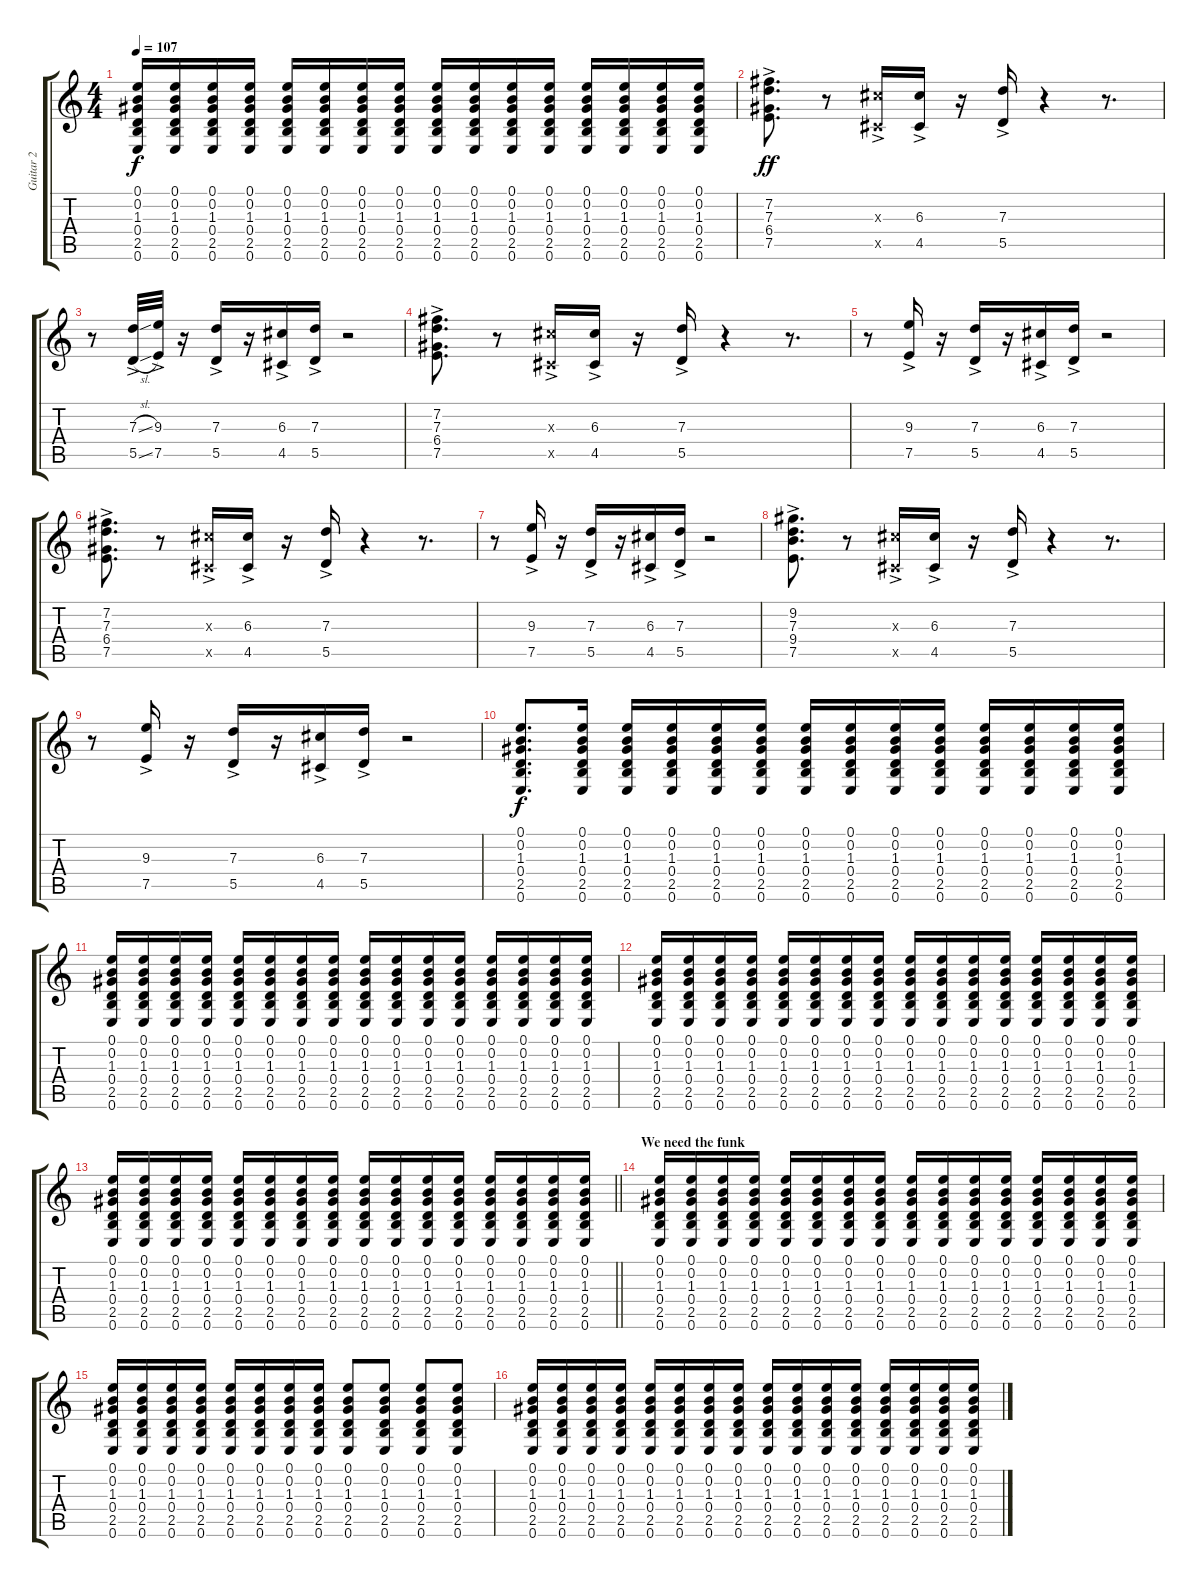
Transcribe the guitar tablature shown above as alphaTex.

\track ("Guitar 2" "Guitar 2") {instrument electricguitarjazz}
\staff {score tabs}
\tuning (E4 B3 G3 D3 A2 E2) {hide}
\ts (4 4)
\tempo 107
\clef g2
\ks c
(0.1 0.2 1.3 0.4 2.5 0.6).16{dy f} (0.1 0.2 1.3 0.4 2.5 0.6).16 (0.1 0.2 1.3 0.4 2.5 0.6).16 (0.1 0.2 1.3 0.4 2.5 0.6).16 (0.1 0.2 1.3 0.4 2.5 0.6).16 (0.1 0.2 1.3 0.4 2.5 0.6).16 (0.1 0.2 1.3 0.4 2.5 0.6).16 (0.1 0.2 1.3 0.4 2.5 0.6).16 (0.1 0.2 1.3 0.4 2.5 0.6).16 (0.1 0.2 1.3 0.4 2.5 0.6).16 (0.1 0.2 1.3 0.4 2.5 0.6).16 (0.1 0.2 1.3 0.4 2.5 0.6).16 (0.1 0.2 1.3 0.4 2.5 0.6).16 (0.1 0.2 1.3 0.4 2.5 0.6).16 (0.1 0.2 1.3 0.4 2.5 0.6).16 (0.1 0.2 1.3 0.4 2.5 0.6).16 |
(7.2{ac} 7.3{ac} 6.4{ac} 7.5{ac}).8{d dy ff} r.8 (6.3{ac x} 4.5{ac x}).16 (6.3{ac} 4.5{ac}).16 r.16 (7.3{ac} 5.5{ac}).16 r.4 r.8{d} |
r.8 (7.3{sl ac} 5.5{sl ac}).32 (9.3{ac} 7.5{ac}).32 r.16 (7.3{ac} 5.5{ac}).16 r.16 (6.3{ac} 4.5{ac}).16 (7.3{ac} 5.5{ac}).16 r.2 |
(7.2{ac} 7.3{ac} 6.4{ac} 7.5{ac}).8{d} r.8 (6.3{ac x} 4.5{ac x}).16 (6.3{ac} 4.5{ac}).16 r.16 (7.3{ac} 5.5{ac}).16 r.4 r.8{d} |
r.8 (9.3{ac} 7.5{ac}).16 r.16 (7.3{ac} 5.5{ac}).16 r.16 (6.3{ac} 4.5{ac}).16 (7.3{ac} 5.5{ac}).16 r.2 |
(7.2{ac} 7.3{ac} 6.4{ac} 7.5{ac}).8{d} r.8 (6.3{ac x} 4.5{ac x}).16 (6.3{ac} 4.5{ac}).16 r.16 (7.3{ac} 5.5{ac}).16 r.4 r.8{d} |
r.8 (9.3{ac} 7.5{ac}).16 r.16 (7.3{ac} 5.5{ac}).16 r.16 (6.3{ac} 4.5{ac}).16 (7.3{ac} 5.5{ac}).16 r.2 |
(9.2{ac} 7.3{ac} 9.4{ac} 7.5{ac}).8{d} r.8 (6.3{ac x} 4.5{ac x}).16 (6.3{ac} 4.5{ac}).16 r.16 (7.3{ac} 5.5{ac}).16 r.4 r.8{d} |
r.8 (9.3{ac} 7.5{ac}).16 r.16 (7.3{ac} 5.5{ac}).16 r.16 (6.3{ac} 4.5{ac}).16 (7.3{ac} 5.5{ac}).16 r.2 |
(0.1 0.2 1.3 0.4 2.5 0.6).8{d dy f} (0.1 0.2 1.3 0.4 2.5 0.6).16 (0.1 0.2 1.3 0.4 2.5 0.6).16 (0.1 0.2 1.3 0.4 2.5 0.6).16 (0.1 0.2 1.3 0.4 2.5 0.6).16 (0.1 0.2 1.3 0.4 2.5 0.6).16 (0.1 0.2 1.3 0.4 2.5 0.6).16 (0.1 0.2 1.3 0.4 2.5 0.6).16 (0.1 0.2 1.3 0.4 2.5 0.6).16 (0.1 0.2 1.3 0.4 2.5 0.6).16 (0.1 0.2 1.3 0.4 2.5 0.6).16 (0.1 0.2 1.3 0.4 2.5 0.6).16 (0.1 0.2 1.3 0.4 2.5 0.6).16 (0.1 0.2 1.3 0.4 2.5 0.6).16 |
(0.1 0.2 1.3 0.4 2.5 0.6).16 (0.1 0.2 1.3 0.4 2.5 0.6).16 (0.1 0.2 1.3 0.4 2.5 0.6).16 (0.1 0.2 1.3 0.4 2.5 0.6).16 (0.1 0.2 1.3 0.4 2.5 0.6).16 (0.1 0.2 1.3 0.4 2.5 0.6).16 (0.1 0.2 1.3 0.4 2.5 0.6).16 (0.1 0.2 1.3 0.4 2.5 0.6).16 (0.1 0.2 1.3 0.4 2.5 0.6).16 (0.1 0.2 1.3 0.4 2.5 0.6).16 (0.1 0.2 1.3 0.4 2.5 0.6).16 (0.1 0.2 1.3 0.4 2.5 0.6).16 (0.1 0.2 1.3 0.4 2.5 0.6).16 (0.1 0.2 1.3 0.4 2.5 0.6).16 (0.1 0.2 1.3 0.4 2.5 0.6).16 (0.1 0.2 1.3 0.4 2.5 0.6).16 |
(0.1 0.2 1.3 0.4 2.5 0.6).16 (0.1 0.2 1.3 0.4 2.5 0.6).16 (0.1 0.2 1.3 0.4 2.5 0.6).16 (0.1 0.2 1.3 0.4 2.5 0.6).16 (0.1 0.2 1.3 0.4 2.5 0.6).16 (0.1 0.2 1.3 0.4 2.5 0.6).16 (0.1 0.2 1.3 0.4 2.5 0.6).16 (0.1 0.2 1.3 0.4 2.5 0.6).16 (0.1 0.2 1.3 0.4 2.5 0.6).16 (0.1 0.2 1.3 0.4 2.5 0.6).16 (0.1 0.2 1.3 0.4 2.5 0.6).16 (0.1 0.2 1.3 0.4 2.5 0.6).16 (0.1 0.2 1.3 0.4 2.5 0.6).16 (0.1 0.2 1.3 0.4 2.5 0.6).16 (0.1 0.2 1.3 0.4 2.5 0.6).16 (0.1 0.2 1.3 0.4 2.5 0.6).16 |
\barLineRight lightlight
(0.1 0.2 1.3 0.4 2.5 0.6).16 (0.1 0.2 1.3 0.4 2.5 0.6).16 (0.1 0.2 1.3 0.4 2.5 0.6).16 (0.1 0.2 1.3 0.4 2.5 0.6).16 (0.1 0.2 1.3 0.4 2.5 0.6).16 (0.1 0.2 1.3 0.4 2.5 0.6).16 (0.1 0.2 1.3 0.4 2.5 0.6).16 (0.1 0.2 1.3 0.4 2.5 0.6).16 (0.1 0.2 1.3 0.4 2.5 0.6).16 (0.1 0.2 1.3 0.4 2.5 0.6).16 (0.1 0.2 1.3 0.4 2.5 0.6).16 (0.1 0.2 1.3 0.4 2.5 0.6).16 (0.1 0.2 1.3 0.4 2.5 0.6).16 (0.1 0.2 1.3 0.4 2.5 0.6).16 (0.1 0.2 1.3 0.4 2.5 0.6).16 (0.1 0.2 1.3 0.4 2.5 0.6).16 |
\section ("" "We need the funk")
(0.1 0.2 1.3 0.4 2.5 0.6).16 (0.1 0.2 1.3 0.4 2.5 0.6).16 (0.1 0.2 1.3 0.4 2.5 0.6).16 (0.1 0.2 1.3 0.4 2.5 0.6).16 (0.1 0.2 1.3 0.4 2.5 0.6).16 (0.1 0.2 1.3 0.4 2.5 0.6).16 (0.1 0.2 1.3 0.4 2.5 0.6).16 (0.1 0.2 1.3 0.4 2.5 0.6).16 (0.1 0.2 1.3 0.4 2.5 0.6).16 (0.1 0.2 1.3 0.4 2.5 0.6).16 (0.1 0.2 1.3 0.4 2.5 0.6).16 (0.1 0.2 1.3 0.4 2.5 0.6).16 (0.1 0.2 1.3 0.4 2.5 0.6).16 (0.1 0.2 1.3 0.4 2.5 0.6).16 (0.1 0.2 1.3 0.4 2.5 0.6).16 (0.1 0.2 1.3 0.4 2.5 0.6).16 |
(0.1 0.2 1.3 0.4 2.5 0.6).16 (0.1 0.2 1.3 0.4 2.5 0.6).16 (0.1 0.2 1.3 0.4 2.5 0.6).16 (0.1 0.2 1.3 0.4 2.5 0.6).16 (0.1 0.2 1.3 0.4 2.5 0.6).16 (0.1 0.2 1.3 0.4 2.5 0.6).16 (0.1 0.2 1.3 0.4 2.5 0.6).16 (0.1 0.2 1.3 0.4 2.5 0.6).16 (0.1 0.2 1.3 0.4 2.5 0.6).8 (0.1 0.2 1.3 0.4 2.5 0.6).8 (0.1 0.2 1.3 0.4 2.5 0.6).8 (0.1 0.2 1.3 0.4 2.5 0.6).8 |
(0.1 0.2 1.3 0.4 2.5 0.6).16 (0.1 0.2 1.3 0.4 2.5 0.6).16 (0.1 0.2 1.3 0.4 2.5 0.6).16 (0.1 0.2 1.3 0.4 2.5 0.6).16 (0.1 0.2 1.3 0.4 2.5 0.6).16 (0.1 0.2 1.3 0.4 2.5 0.6).16 (0.1 0.2 1.3 0.4 2.5 0.6).16 (0.1 0.2 1.3 0.4 2.5 0.6).16 (0.1 0.2 1.3 0.4 2.5 0.6).16 (0.1 0.2 1.3 0.4 2.5 0.6).16 (0.1 0.2 1.3 0.4 2.5 0.6).16 (0.1 0.2 1.3 0.4 2.5 0.6).16 (0.1 0.2 1.3 0.4 2.5 0.6).16 (0.1 0.2 1.3 0.4 2.5 0.6).16 (0.1 0.2 1.3 0.4 2.5 0.6).16 (0.1 0.2 1.3 0.4 2.5 0.6).16
